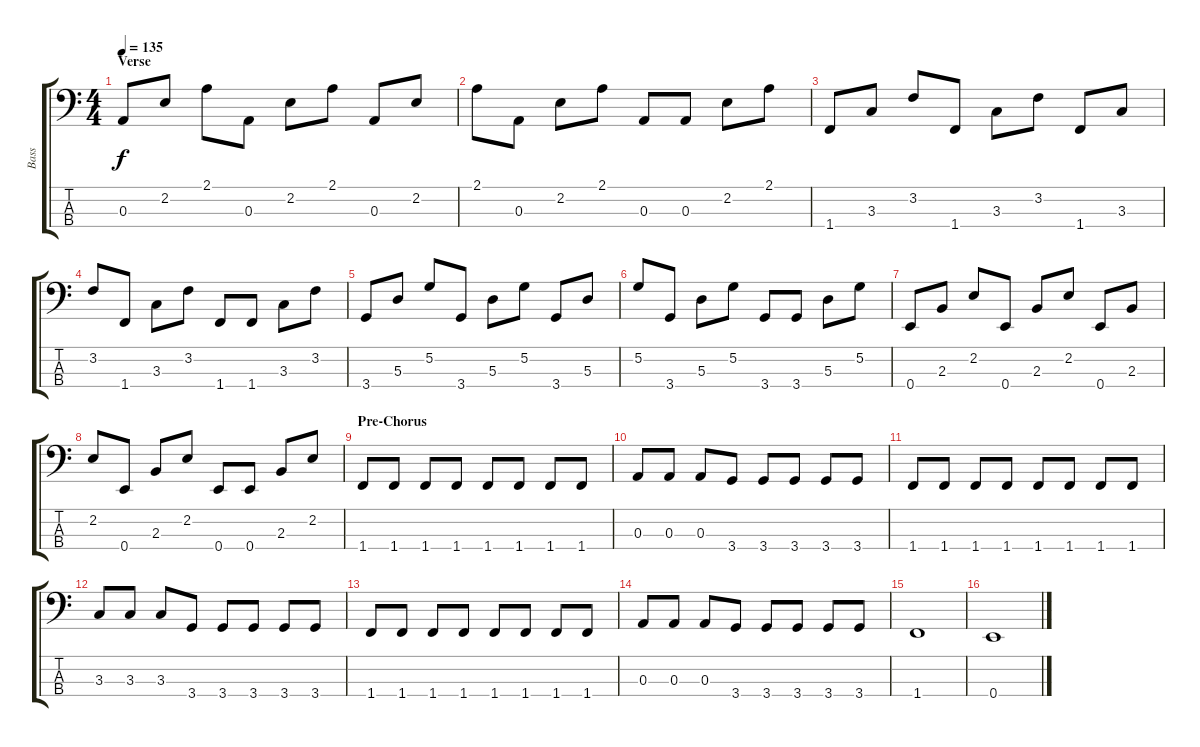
\track ("Bass" "Bass") {instrument electricbassfinger}
\staff {score tabs}
\tuning (G2 D2 A1 E1) {hide}
\ts (4 4)
\section ("" "Verse")
\tempo 135
\clef f4
\ks c
0.3.8{dy f} 2.2.8 2.1.8 0.3.8 2.2.8 2.1.8 0.3.8 2.2.8 |
2.1.8 0.3.8 2.2.8 2.1.8 0.3.8 0.3.8 2.2.8 2.1.8 |
1.4.8 3.3.8 3.2.8 1.4.8 3.3.8 3.2.8 1.4.8 3.3.8 |
3.2.8 1.4.8 3.3.8 3.2.8 1.4.8 1.4.8 3.3.8 3.2.8 |
3.4.8 5.3.8 5.2.8 3.4.8 5.3.8 5.2.8 3.4.8 5.3.8 |
5.2.8 3.4.8 5.3.8 5.2.8 3.4.8 3.4.8 5.3.8 5.2.8 |
0.4.8 2.3.8 2.2.8 0.4.8 2.3.8 2.2.8 0.4.8 2.3.8 |
2.2.8 0.4.8 2.3.8 2.2.8 0.4.8 0.4.8 2.3.8 2.2.8 |
\section ("" "Pre-Chorus")
1.4.8 1.4.8 1.4.8 1.4.8 1.4.8 1.4.8 1.4.8 1.4.8 |
0.3.8 0.3.8 0.3.8 3.4.8 3.4.8 3.4.8 3.4.8 3.4.8 |
1.4.8 1.4.8 1.4.8 1.4.8 1.4.8 1.4.8 1.4.8 1.4.8 |
3.3.8 3.3.8 3.3.8 3.4.8 3.4.8 3.4.8 3.4.8 3.4.8 |
1.4.8 1.4.8 1.4.8 1.4.8 1.4.8 1.4.8 1.4.8 1.4.8 |
0.3.8 0.3.8 0.3.8 3.4.8 3.4.8 3.4.8 3.4.8 3.4.8 |
1.4.1 |
0.4.1
